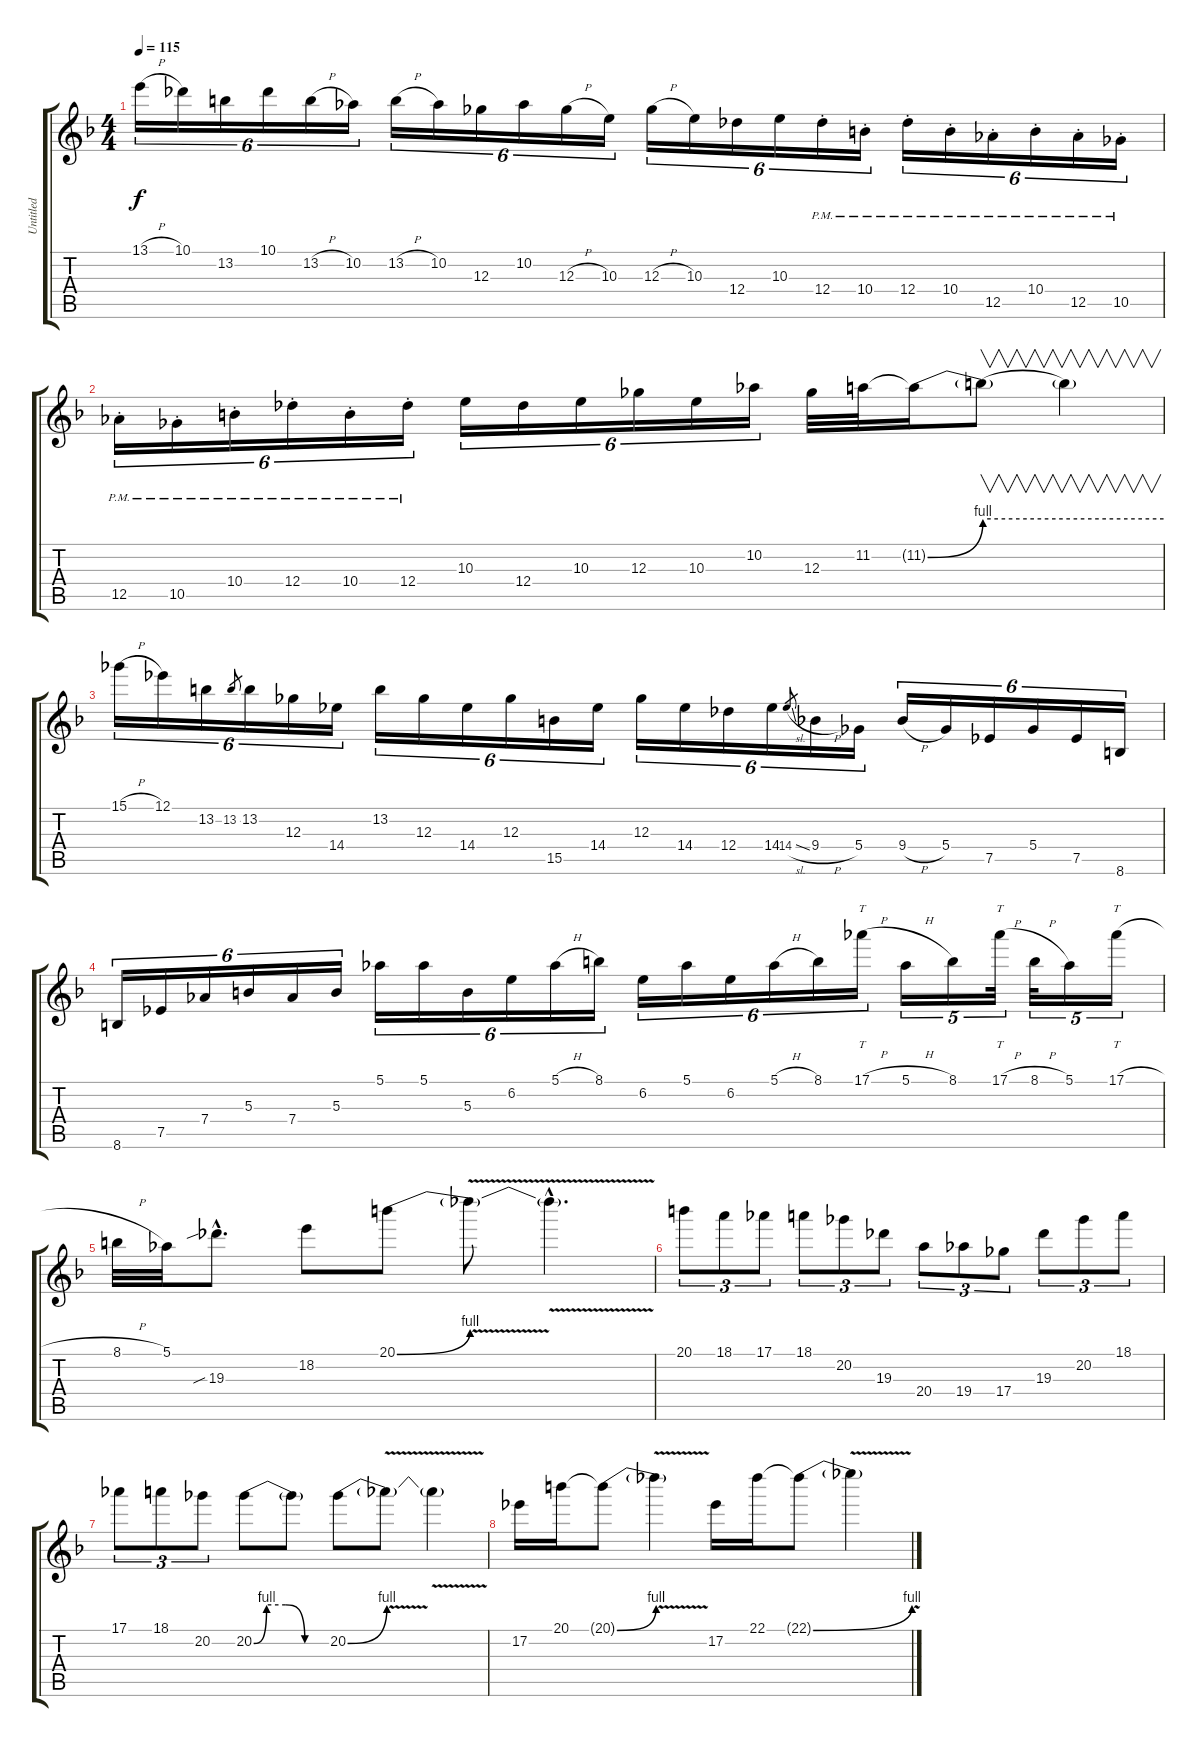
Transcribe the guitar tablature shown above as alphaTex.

\track ("Untitled" "Untitled") {instrument distortionguitar}
\staff {score tabs}
\tuning (Eb4 Bb3 Gb3 Db3 Ab2 Eb2) {hide}
\ts (4 4)
\tempo 115
\clef g2
\ks f
13.1{h}.16{tu (6 4) dy f} 10.1.16{tu (6 4)} 13.2.16{tu (6 4)} 10.1.16{tu (6 4)} 13.2{h}.16{tu (6 4)} 10.2.16{tu (6 4)} 13.2{h}.16{tu (6 4)} 10.2.16{tu (6 4)} 12.3.16{tu (6 4)} 10.2.16{tu (6 4)} 12.3{h}.16{tu (6 4)} 10.3.16{tu (6 4)} 12.3{h}.16{tu (6 4)} 10.3.16{tu (6 4)} 12.4.16{tu (6 4)} 10.3.16{tu (6 4)} 12.4{pm st}.16{tu (6 4)} 10.4{pm st}.16{tu (6 4)} 12.4{pm st}.16{tu (6 4)} 10.4{pm st}.16{tu (6 4)} 12.5{pm st}.16{tu (6 4)} 10.4{pm st}.16{tu (6 4)} 12.5{pm st}.16{tu (6 4)} 10.5{pm st}.16{tu (6 4)} |
12.5{pm st}.16{tu (6 4)} 10.5{pm st}.16{tu (6 4)} 10.4{pm st}.16{tu (6 4)} 12.4{pm st}.16{tu (6 4)} 10.4{pm st}.16{tu (6 4)} 12.4{pm st}.16{tu (6 4)} 10.3.16{tu (6 4)} 12.4.16{tu (6 4)} 10.3.16{tu (6 4)} 12.3.16{tu (6 4)} 10.3.16{tu (6 4)} 10.2.16{tu (6 4)} 12.3.32 11.2.32 11.2{be (bend 0 0 60 4) t}.16 11.2{be (hold 0 4 60 4) t}.8{v} 11.2{t}.4{v} |
15.1{h}.16{tu (6 4)} 12.1.16{tu (6 4)} 13.2.16{tu (6 4)} 13.2.8{gr} 13.2.16{tu (6 4)} 12.3.16{tu (6 4)} 14.4.16{tu (6 4)} 13.2.16{tu (6 4)} 12.3.16{tu (6 4)} 14.4.16{tu (6 4)} 12.3.16{tu (6 4)} 15.5.16{tu (6 4)} 14.4.16{tu (6 4)} 12.3.16{tu (6 4)} 14.4.16{tu (6 4)} 12.4.16{tu (6 4)} 14.4.16{tu (6 4)} 14.4{sl}.8{gr} 9.4{h}.16{tu (6 4)} 5.4.16{tu (6 4)} 9.4{h}.16{tu (6 4)} 5.4.16{tu (6 4)} 7.5.16{tu (6 4)} 5.4.16{tu (6 4)} 7.5.16{tu (6 4)} 8.6.16{tu (6 4)} |
8.6.16{tu (6 4)} 7.5.16{tu (6 4)} 7.4.16{tu (6 4)} 5.3.16{tu (6 4)} 7.4.16{tu (6 4)} 5.3.16{tu (6 4)} 5.1.16{tu (6 4)} 5.1.16{tu (6 4)} 5.3.16{tu (6 4)} 6.2.16{tu (6 4)} 5.1{h}.16{tu (6 4)} 8.1.16{tu (6 4)} 6.2.16{tu (6 4)} 5.1.16{tu (6 4)} 6.2.16{tu (6 4)} 5.1{h}.16{tu (6 4)} 8.1.16{tu (6 4)} 17.1{h}.16{tt tu (6 4)} 5.1{h}.16{tu (5 4)} 8.1.16{tu (5 4)} 17.1{h}.32{tt tu (5 4)} 8.1{h}.32{tu (5 4)} 5.1.16{tu (5 4)} 17.1{h}.16{tt tu (5 4)} |
8.1{h}.32 5.1.32 19.3{sib hac}.8{d} 18.2.8 20.1{be (bend 0 0 60 4)}.8 20.1{v t}.8 20.1{v hac t}.4{d} |
20.1.8{tu (3 2)} 18.1.8{tu (3 2)} 17.1.8{tu (3 2)} 18.1.8{tu (3 2)} 20.2.8{tu (3 2)} 19.3.8{tu (3 2)} 20.4.8{tu (3 2)} 19.4.8{tu (3 2)} 17.4.8{tu (3 2)} 19.3.8{tu (3 2)} 20.2.8{tu (3 2)} 18.1.8{tu (3 2)} |
17.1.8{tu (3 2)} 18.1.8{tu (3 2)} 20.2.8{tu (3 2)} 20.2{be (custom 0 0 10 4 25 4 40 0 60 0)}.8 20.2{t}.8 20.2{be (bend 0 0 60 4)}.8 20.2{v t}.8 20.2{v t}.4 |
17.2.16 20.1.16 20.1{be (bend 0 0 60 4) t}.8 20.1{v t}.4 17.2.16 22.1.16 22.1{be (bend 0 0 60 4) t}.8 22.1{v t}.4
